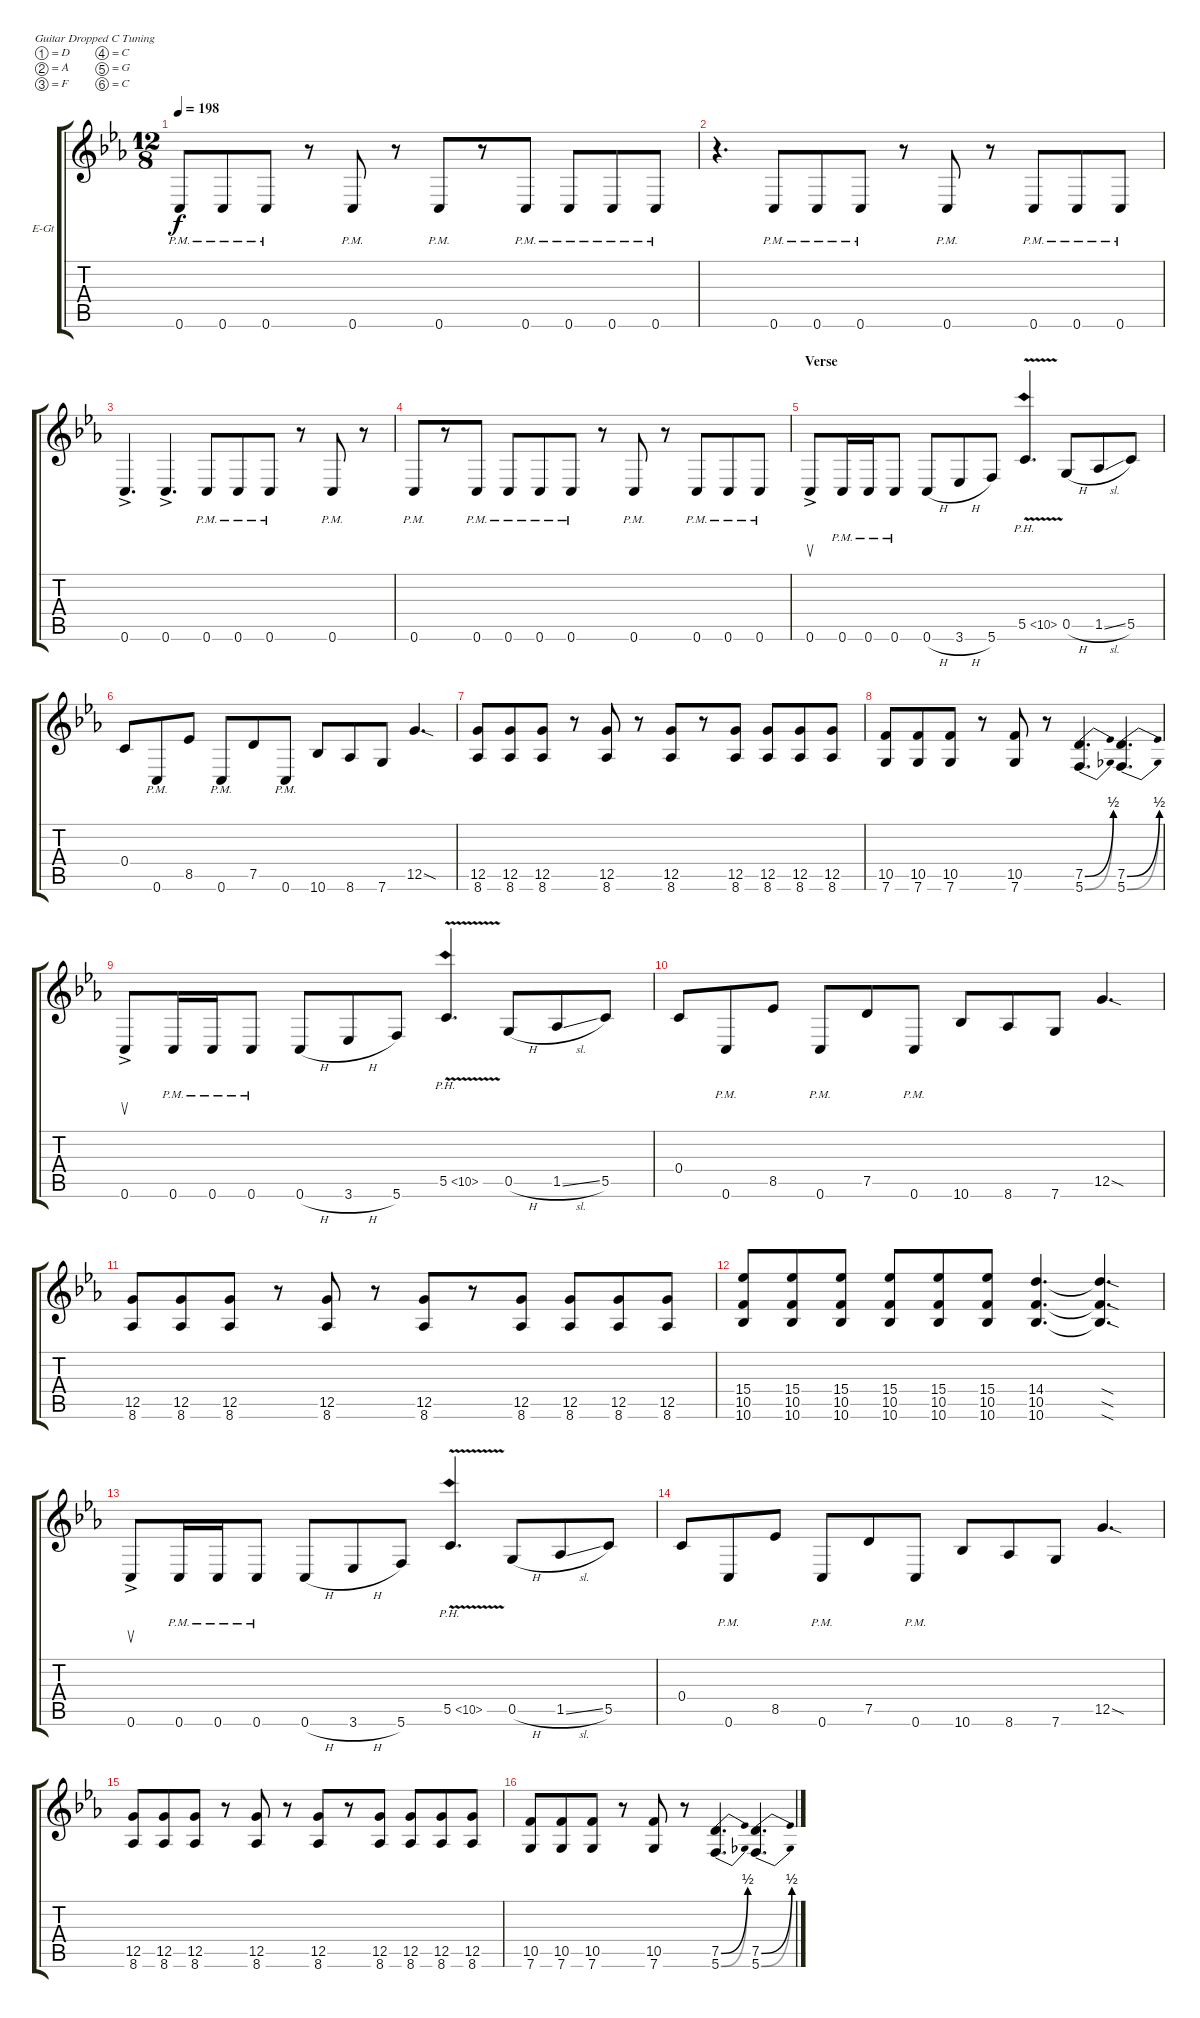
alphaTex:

\bracketExtendMode groupsimilarinstruments
\firstSystemTrackNameOrientation horizontal
\otherSystemsTrackNameOrientation horizontal
\track ("Electric Guitar 1" "E-Gt") {instrument distortionguitar}
\staff {score tabs}
\tuning (D4 A3 F3 C3 G2 C2)
\ts (12 8)
\tempo 198
\clef g2
\ks cminor
0.6{pm}.8{dy f} 0.6{pm}.8 0.6{pm}.8 r.8 0.6{pm}.8 r.8 0.6{pm}.8 r.8 0.6{pm}.8 0.6{pm}.8 0.6{pm}.8 0.6{pm}.8 |
r.4{d} 0.6{pm}.8 0.6{pm}.8 0.6{pm}.8 r.8 0.6{pm}.8 r.8 0.6{pm}.8 0.6{pm}.8 0.6{pm}.8 |
0.6{ac}.4{d} 0.6{ac}.4{d} 0.6{pm}.8 0.6{pm}.8 0.6{pm}.8 r.8 0.6{pm}.8 r.8 |
0.6{pm}.8 r.8 0.6{pm}.8 0.6{pm}.8 0.6{pm}.8 0.6{pm}.8 r.8 0.6{pm}.8 r.8 0.6{pm}.8 0.6{pm}.8 0.6{pm}.8 |
\section ("" "Verse")
0.6{ac}.8{su} 0.6{pm}.16 0.6{pm}.16 0.6{pm}.8 0.6{h}.8 3.6{h}.8 5.6.8 5.5{ph 5 v}.4{d} 0.5{h}.8 1.5{sl}.8 5.5.8 |
0.4.8 0.6{pm}.8 8.5.8 0.6{pm}.8 7.5.8 0.6{pm}.8 10.6.8 8.6.8 7.6.8 12.5{sod}.4{d} |
(8.6 12.5).8 (8.6 12.5).8 (8.6 12.5).8 r.8 (8.6 12.5).8 r.8 (8.6 12.5).8 r.8 (8.6 12.5).8 (8.6 12.5).8 (8.6 12.5).8 (8.6 12.5).8 |
(10.5 7.6).8 (10.5 7.6).8 (10.5 7.6).8 r.8 (10.5 7.6).8 r.8 (5.6{be (bend 0 0 60 2)} 7.5{be (bend 0 0 60 2)}).4{d} (5.6{be (bend 0 0 60 2)} 7.5{be (bend 0 0 60 2)}).4{d} |
0.6{ac}.8{su} 0.6{pm}.16 0.6{pm}.16 0.6{pm}.8 0.6{h}.8 3.6{h}.8 5.6.8 5.5{ph 5 v}.4{d} 0.5{h}.8 1.5{sl}.8 5.5.8 |
0.4.8 0.6{pm}.8 8.5.8 0.6{pm}.8 7.5.8 0.6{pm}.8 10.6.8 8.6.8 7.6.8 12.5{sod}.4{d} |
(8.6 12.5).8 (8.6 12.5).8 (8.6 12.5).8 r.8 (8.6 12.5).8 r.8 (8.6 12.5).8 r.8 (8.6 12.5).8 (8.6 12.5).8 (8.6 12.5).8 (8.6 12.5).8 |
(10.6 10.5 15.4).8 (10.6 10.5 15.4).8 (10.6 10.5 15.4).8 (10.6 10.5 15.4).8 (10.6 10.5 15.4).8 (10.6 10.5 15.4).8 (14.4 10.5 10.6).4{d} (10.6{sod t} 10.5{sod t} 14.4{sod t}).4{d} |
0.6{ac}.8{su} 0.6{pm}.16 0.6{pm}.16 0.6{pm}.8 0.6{h}.8 3.6{h}.8 5.6.8 5.5{ph 5 v}.4{d} 0.5{h}.8 1.5{sl}.8 5.5.8 |
0.4.8 0.6{pm}.8 8.5.8 0.6{pm}.8 7.5.8 0.6{pm}.8 10.6.8 8.6.8 7.6.8 12.5{sod}.4{d} |
(8.6 12.5).8 (8.6 12.5).8 (8.6 12.5).8 r.8 (8.6 12.5).8 r.8 (8.6 12.5).8 r.8 (8.6 12.5).8 (8.6 12.5).8 (8.6 12.5).8 (8.6 12.5).8 |
(7.6 10.5).8 (10.5 7.6).8 (10.5 7.6).8 r.8 (10.5 7.6).8 r.8 (5.6{be (bend 0 0 60 2)} 7.5{be (bend 0 0 60 2)}).4{d} (5.6{be (bend 0 0 60 2)} 7.5{be (bend 0 0 60 2)}).4{d}
